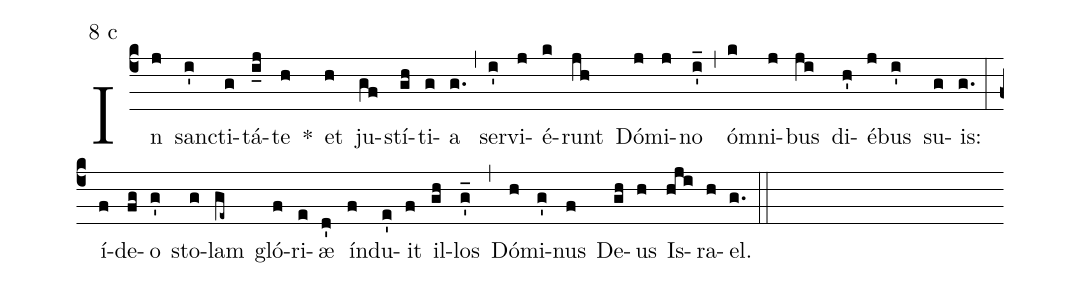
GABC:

mode:8 c;
%%
(c4) In(j) san(i')cti(g)tá(i_j)te(h) *() et(h) ju(gf)stí(gh)ti(g)a(g.) (,) ser(i')vi(j)é(k)runt(jh) Dó(j)mi(j)no(i'_) (,) ó(k)mni(j)bus(ji) di(h')é(j)bus(i') su(g)is:(g.) (:) í(f)de(fg)o(g') sto(g)lam(ge~) gló(f)ri(e)æ(d') ín(f)du(e')it(f) il(gh)los(g'_) (,) Dó(h)mi(g')nus(f) De(gh)us(h) Is(hji)ra(h)el.(g.) (::)
